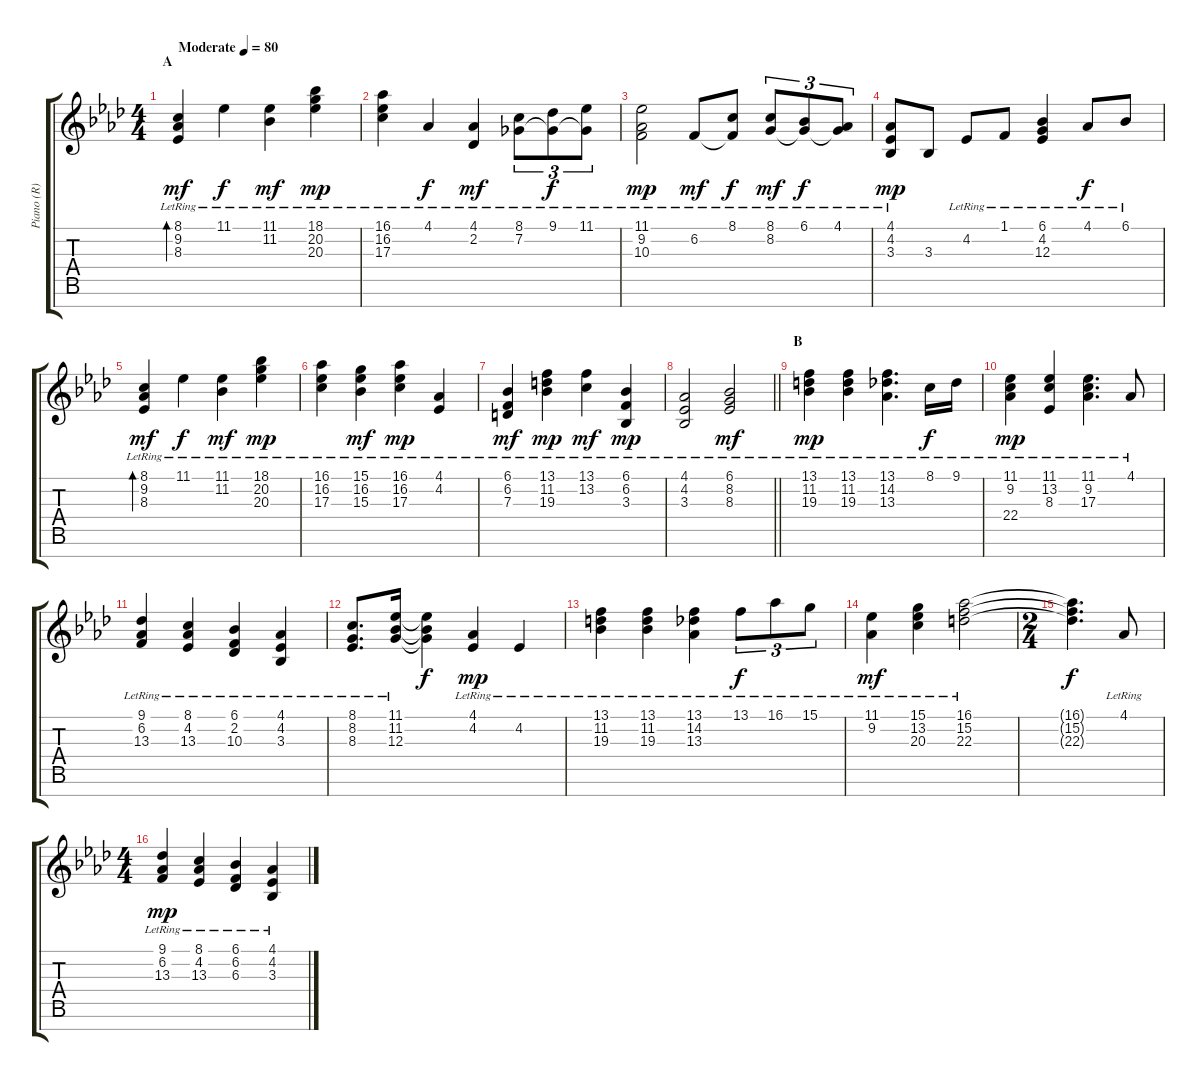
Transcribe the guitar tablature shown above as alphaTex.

\track ("Piano (R)" "Piano (R)") {instrument acousticgrandpiano}
\staff {score tabs}
\tuning (E4 B3 G3 D3 A2 E2 B1) {hide}
\ts (4 4)
\section ("" "A")
\tempo (80 "Moderate")
\clef g2
\ks ab
(8.1{lr} 9.2{lr} 8.3).4{bd 60 dy mf instrument acousticgrandpiano} 11.1{lr}.4{dy f} (11.1{lr} 11.2{lr}).4{dy mf} (18.1{lr} 20.2{lr} 20.3).4{dy mp} |
(16.1{lr} 16.2{lr} 17.3).4 4.1{lr}.4{dy f} (4.1{lr} 2.2{lr}).4{dy mf} (8.1{lr} 7.2{lr}).8{tu (3 2)} (9.1{lr} 7.2{t}).8{tu (3 2) dy f} (11.1{lr} 7.2{t}).8{tu (3 2)} |
(11.1{lr} 9.2{lr} 10.3).2{dy mp} 6.2{lr}.8{dy mf} (8.1{lr} 6.2{t}).8{dy f} (8.1{lr} 8.2{lr}).8{tu (3 2) dy mf} (6.1{lr} 8.2{t}).8{tu (3 2) dy f} (4.1{lr} 8.2{t}).8{tu (3 2)} |
(4.1{lr} 4.2{lr} 3.3).8{dy mp} 3.3.8 4.2{lr}.8 1.1{lr}.8 (6.1{lr} 4.2{lr} 12.3).4 4.1{lr}.8{dy f} 6.1{lr}.8 |
(8.1{lr} 9.2{lr} 8.3).4{bd 60 dy mf} 11.1{lr}.4{dy f} (11.1{lr} 11.2{lr}).4{dy mf} (18.1{lr} 20.2{lr} 20.3).4{dy mp} |
(16.1{lr} 16.2 17.3).4 (15.1{lr} 16.2 15.3).4{dy mf} (16.1{lr} 16.2 17.3).4{dy mp} (4.1{lr} 4.2{lr}).4 |
(6.1{lr} 6.2{lr} 7.3).4{dy mf} (13.1{lr} 11.2{lr} 19.3).4{dy mp} (13.1{lr} 13.2).4{dy mf} (6.1{lr} 6.2{lr} 3.3).4{dy mp} |
\barLineRight lightlight
(4.1{lr} 4.2{lr} 3.3).2 (6.1{lr} 8.2{lr} 8.3).2{dy mf} |
\section ("" "B")
(13.1{lr} 11.2{lr} 19.3).4{dy mp} (13.1{lr} 11.2{lr} 19.3).4 (13.1{lr} 14.2{lr} 13.3).4{d} 8.1{lr}.16{dy f} 9.1{lr}.16 |
(11.1{lr} 9.2{lr} 22.4).4{dy mp} (11.1{lr} 13.2{lr} 8.3).4 (11.1{lr} 9.2{lr} 17.3).4{d} 4.1{lr}.8 |
(9.1{lr} 6.2{lr} 13.3).4 (8.1{lr} 4.2{lr} 13.3).4 (6.1{lr} 2.2{lr} 10.3).4 (4.1{lr} 4.2 3.3).4 |
(8.1{lr} 8.2{lr} 8.3).8{d} (11.1{lr} 11.2{lr} 12.3).16 (11.1{t} 11.2{t} 12.3{t}).4{dy f} (4.1{lr} 4.2{lr}).4{dy mp} 4.2{lr}.4 |
(13.1{lr} 11.2{lr} 19.3).4 (13.1{lr} 11.2{lr} 19.3).4 (13.1{lr} 14.2{lr} 13.3).4 13.1{lr}.8{tu (3 2) dy f} 16.1{lr}.8{tu (3 2)} 15.1{lr}.8{tu (3 2)} |
(11.1{lr} 9.2{lr}).4{dy mf} (15.1{lr} 13.2{lr} 20.3).4 (16.1{lr} 15.2{lr} 22.3).2 |
\ts (2 4)
(16.1{t} 15.2{t} 22.3{t}).4{d dy f} 4.1{lr}.8 |
\ts (4 4)
(9.1{lr} 6.2{lr} 13.3).4{dy mp} (8.1{lr} 4.2{lr} 13.3).4 (6.1{lr} 6.2{lr} 6.3).4 (4.1{lr} 4.2{lr} 3.3).4
